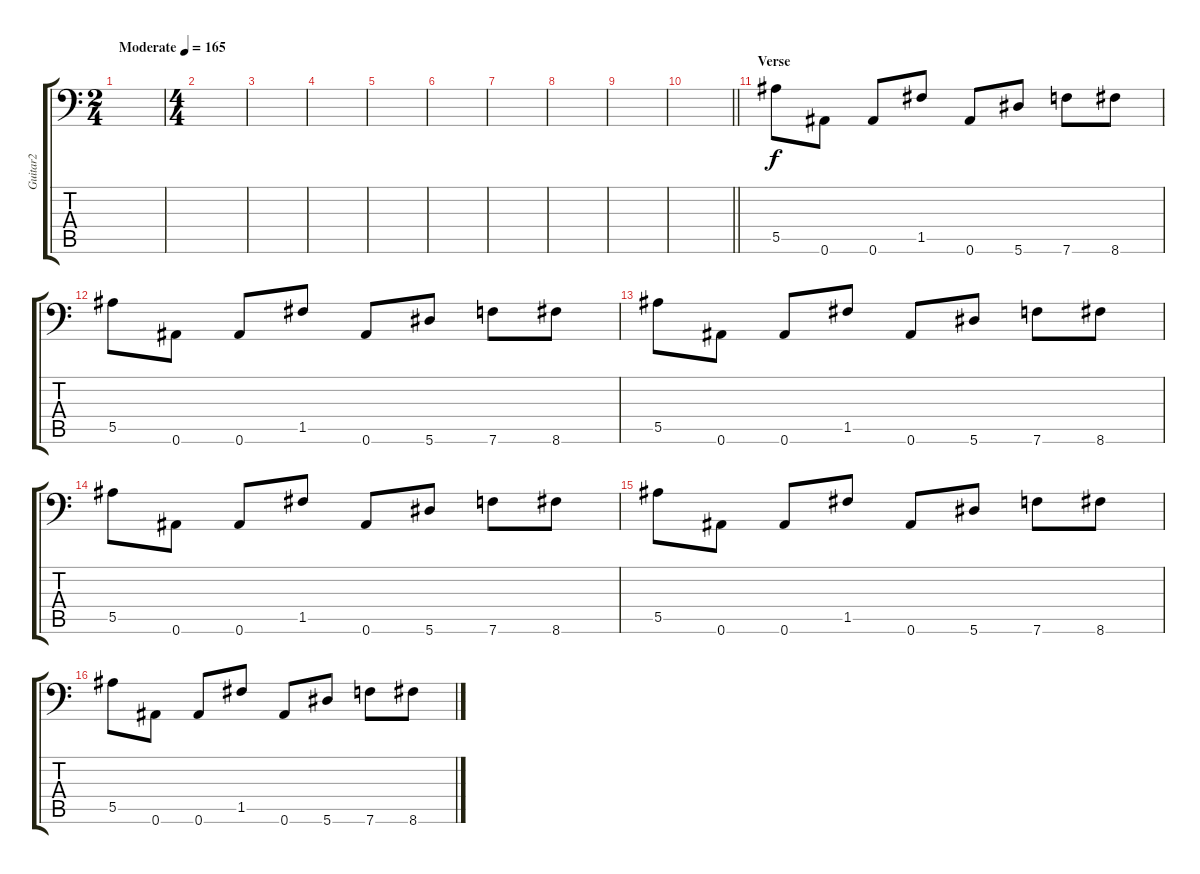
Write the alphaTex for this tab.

\track ("Guitar2" "Guitar2") {instrument distortionguitar}
\staff {score tabs}
\tuning (C4 G3 Eb3 Bb2 F2 Bb1) {hide}
\ts (2 4)
\tempo (165 "Moderate")
\clef f4
\ks c
|
\ts (4 4)
|
|
|
|
|
|
|
|
\barLineRight lightlight
|
\section ("" "Verse")
5.5.8 0.6.8 0.6.8 1.5.8 0.6.8 5.6.8 7.6.8 8.6.8 |
5.5.8 0.6.8 0.6.8 1.5.8 0.6.8 5.6.8 7.6.8 8.6.8 |
5.5.8 0.6.8 0.6.8 1.5.8 0.6.8 5.6.8 7.6.8 8.6.8 |
5.5.8 0.6.8 0.6.8 1.5.8 0.6.8 5.6.8 7.6.8 8.6.8 |
5.5.8 0.6.8 0.6.8 1.5.8 0.6.8 5.6.8 7.6.8 8.6.8 |
5.5.8 0.6.8 0.6.8 1.5.8 0.6.8 5.6.8 7.6.8 8.6.8
